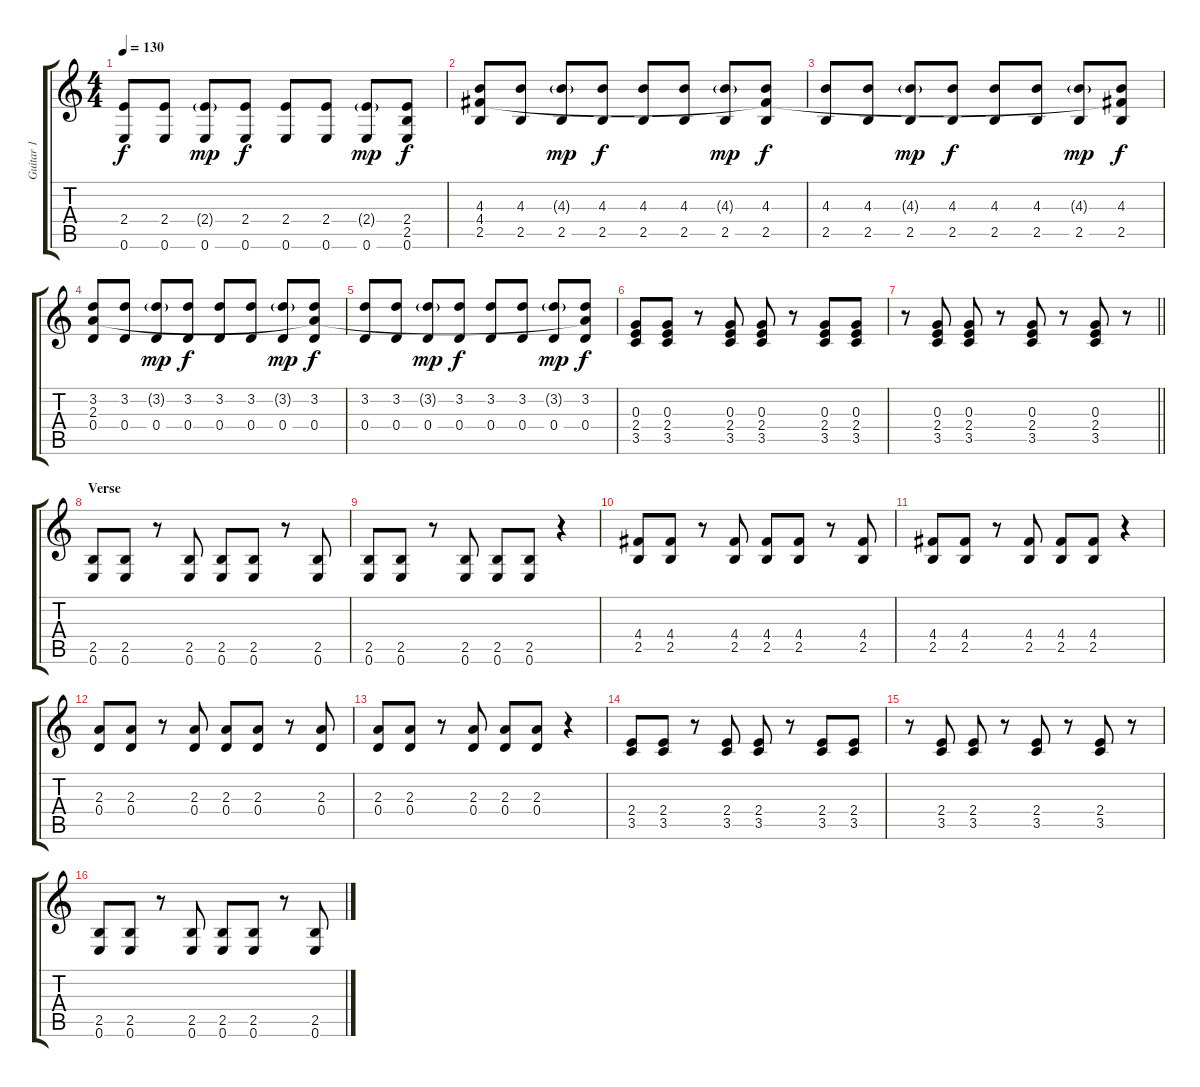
\track ("Guitar 1" "Guitar 1") {instrument distortionguitar}
\staff {score tabs}
\tuning (E4 B3 G3 D3 A2 E2) {hide}
\ts (4 4)
\tempo 130
\clef g2
\ks c
(2.4 0.6).8{dy f} (2.4 0.6).8 (2.4{g} 0.6).8{dy mp} (2.4 0.6).8{dy f} (2.4 0.6).8 (2.4 0.6).8 (2.4{g} 0.6).8{dy mp} (2.4 2.5{t} 0.6).8{dy f} |
(4.3 4.4 2.5).8 (4.3 2.5).8 (4.3{g} 2.5).8{dy mp} (4.3 2.5).8{dy f} (4.3 2.5).8 (4.3 2.5).8 (4.3{g} 2.5).8{dy mp} (4.3 4.4{t} 2.5).8{dy f} |
(4.3 2.5).8 (4.3 2.5).8 (4.3{g} 2.5).8{dy mp} (4.3 2.5).8{dy f} (4.3 2.5).8 (4.3 2.5).8 (4.3{g} 2.5).8{dy mp} (4.3 4.4{t} 2.5).8{dy f} |
(3.2 2.3 0.4).8 (3.2 0.4).8 (3.2{g} 0.4).8{dy mp} (3.2 0.4).8{dy f} (3.2 0.4).8 (3.2 0.4).8 (3.2{g} 0.4).8{dy mp} (3.2 2.3{t} 0.4).8{dy f} |
(3.2 0.4).8 (3.2 0.4).8 (3.2{g} 0.4).8{dy mp} (3.2 0.4).8{dy f} (3.2 0.4).8 (3.2 0.4).8 (3.2{g} 0.4).8{dy mp} (3.2 2.3{t} 0.4).8{dy f} |
(0.3 2.4 3.5).8 (0.3 2.4 3.5).8 r.8 (0.3 2.4 3.5).8 (0.3 2.4 3.5).8 r.8 (0.3 2.4 3.5).8 (0.3 2.4 3.5).8 |
\barLineRight lightlight
r.8 (0.3 2.4 3.5).8 (0.3 2.4 3.5).8 r.8 (0.3 2.4 3.5).8 r.8 (0.3 2.4 3.5).8 r.8 |
\section ("" "Verse")
(2.5 0.6).8 (2.5 0.6).8 r.8 (2.5 0.6).8 (2.5 0.6).8 (2.5 0.6).8 r.8 (2.5 0.6).8 |
(2.5 0.6).8 (2.5 0.6).8 r.8 (2.5 0.6).8 (2.5 0.6).8 (2.5 0.6).8 r.4 |
(4.4 2.5).8 (4.4 2.5).8 r.8 (4.4 2.5).8 (4.4 2.5).8 (4.4 2.5).8 r.8 (4.4 2.5).8 |
(4.4 2.5).8 (4.4 2.5).8 r.8 (4.4 2.5).8 (4.4 2.5).8 (4.4 2.5).8 r.4 |
(2.3 0.4).8 (2.3 0.4).8 r.8 (2.3 0.4).8 (2.3 0.4).8 (2.3 0.4).8 r.8 (2.3 0.4).8 |
(2.3 0.4).8 (2.3 0.4).8 r.8 (2.3 0.4).8 (2.3 0.4).8 (2.3 0.4).8 r.4 |
(2.4 3.5).8 (2.4 3.5).8 r.8 (2.4 3.5).8 (2.4 3.5).8 r.8 (2.4 3.5).8 (2.4 3.5).8 |
r.8 (2.4 3.5).8 (2.4 3.5).8 r.8 (2.4 3.5).8 r.8 (2.4 3.5).8 r.8 |
(2.5 0.6).8 (2.5 0.6).8 r.8 (2.5 0.6).8 (2.5 0.6).8 (2.5 0.6).8 r.8 (2.5 0.6).8
